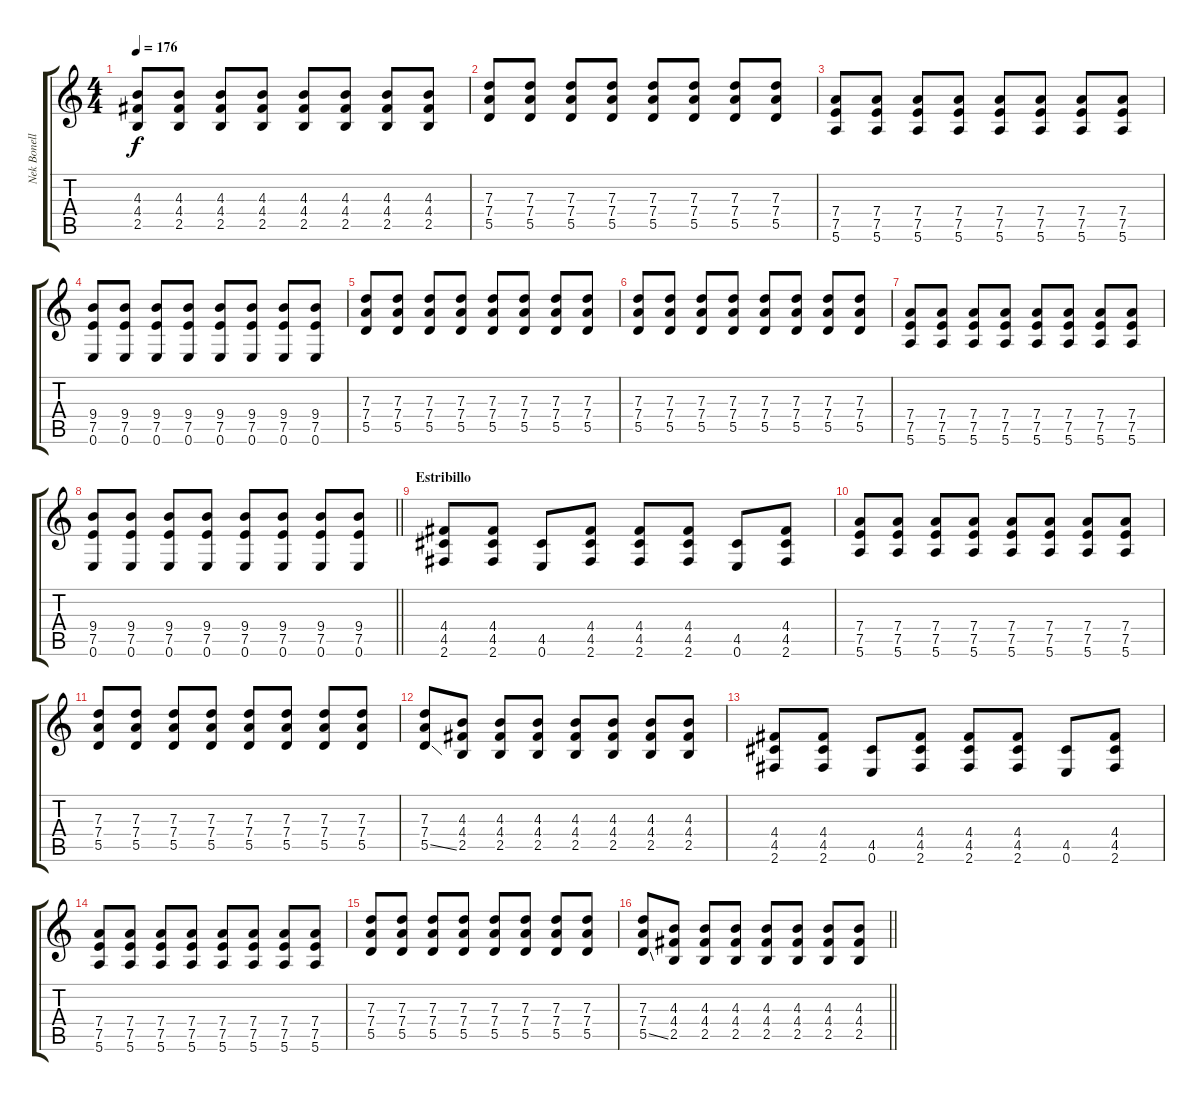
\track ("Nek Bonelli" "Nek Bonell") {instrument distortionguitar}
\staff {score tabs}
\tuning (E4 B3 G3 D3 A2 E2) {hide}
\ts (4 4)
\tempo 176
\clef g2
\ks c
(4.3 4.4 2.5).8{dy f} (4.3 4.4 2.5).8 (4.3 4.4 2.5).8 (4.3 4.4 2.5).8 (4.3 4.4 2.5).8 (4.3 4.4 2.5).8 (4.3 4.4 2.5).8 (4.3 4.4 2.5).8 |
(7.3 7.4 5.5).8 (7.3 7.4 5.5).8 (7.3 7.4 5.5).8 (7.3 7.4 5.5).8 (7.3 7.4 5.5).8 (7.3 7.4 5.5).8 (7.3 7.4 5.5).8 (7.3 7.4 5.5).8 |
(7.4 7.5 5.6).8 (7.4 7.5 5.6).8 (7.4 7.5 5.6).8 (7.4 7.5 5.6).8 (7.4 7.5 5.6).8 (7.4 7.5 5.6).8 (7.4 7.5 5.6).8 (7.4 7.5 5.6).8 |
(9.4 7.5 0.6).8 (9.4 7.5 0.6).8 (9.4 7.5 0.6).8 (9.4 7.5 0.6).8 (9.4 7.5 0.6).8 (9.4 7.5 0.6).8 (9.4 7.5 0.6).8 (9.4 7.5 0.6).8 |
(7.3 7.4 5.5).8 (7.3 7.4 5.5).8 (7.3 7.4 5.5).8 (7.3 7.4 5.5).8 (7.3 7.4 5.5).8 (7.3 7.4 5.5).8 (7.3 7.4 5.5).8 (7.3 7.4 5.5).8 |
(7.3 7.4 5.5).8 (7.3 7.4 5.5).8 (7.3 7.4 5.5).8 (7.3 7.4 5.5).8 (7.3 7.4 5.5).8 (7.3 7.4 5.5).8 (7.3 7.4 5.5).8 (7.3 7.4 5.5).8 |
(7.4 7.5 5.6).8 (7.4 7.5 5.6).8 (7.4 7.5 5.6).8 (7.4 7.5 5.6).8 (7.4 7.5 5.6).8 (7.4 7.5 5.6).8 (7.4 7.5 5.6).8 (7.4 7.5 5.6).8 |
\barLineRight lightlight
(9.4 7.5 0.6).8 (9.4 7.5 0.6).8 (9.4 7.5 0.6).8 (9.4 7.5 0.6).8 (9.4 7.5 0.6).8 (9.4 7.5 0.6).8 (9.4 7.5 0.6).8 (9.4 7.5 0.6).8 |
\section ("" "Estribillo")
(4.4 4.5 2.6).8 (4.4 4.5 2.6).8 (4.5 0.6).8 (4.4 4.5 2.6).8 (4.4 4.5 2.6).8 (4.4 4.5 2.6).8 (4.5 0.6).8 (4.4 4.5 2.6).8 |
(7.4 7.5 5.6).8 (7.4 7.5 5.6).8 (7.4 7.5 5.6).8 (7.4 7.5 5.6).8 (7.4 7.5 5.6).8 (7.4 7.5 5.6).8 (7.4 7.5 5.6).8 (7.4 7.5 5.6).8 |
(7.3 7.4 5.5).8 (7.3 7.4 5.5).8 (7.3 7.4 5.5).8 (7.3 7.4 5.5).8 (7.3 7.4 5.5).8 (7.3 7.4 5.5).8 (7.3 7.4 5.5).8 (7.3 7.4 5.5).8 |
(7.3 7.4 5.5{ss}).8 (4.3 4.4 2.5).8 (4.3 4.4 2.5).8 (4.3 4.4 2.5).8 (4.3 4.4 2.5).8 (4.3 4.4 2.5).8 (4.3 4.4 2.5).8 (4.3 4.4 2.5).8 |
(4.4 4.5 2.6).8 (4.4 4.5 2.6).8 (4.5 0.6).8 (4.4 4.5 2.6).8 (4.4 4.5 2.6).8 (4.4 4.5 2.6).8 (4.5 0.6).8 (4.4 4.5 2.6).8 |
(7.4 7.5 5.6).8 (7.4 7.5 5.6).8 (7.4 7.5 5.6).8 (7.4 7.5 5.6).8 (7.4 7.5 5.6).8 (7.4 7.5 5.6).8 (7.4 7.5 5.6).8 (7.4 7.5 5.6).8 |
(7.3 7.4 5.5).8 (7.3 7.4 5.5).8 (7.3 7.4 5.5).8 (7.3 7.4 5.5).8 (7.3 7.4 5.5).8 (7.3 7.4 5.5).8 (7.3 7.4 5.5).8 (7.3 7.4 5.5).8 |
\barLineRight lightlight
(7.3 7.4 5.5{ss}).8 (4.3 4.4 2.5).8 (4.3 4.4 2.5).8 (4.3 4.4 2.5).8 (4.3 4.4 2.5).8 (4.3 4.4 2.5).8 (4.3 4.4 2.5).8 (4.3 4.4 2.5).8
